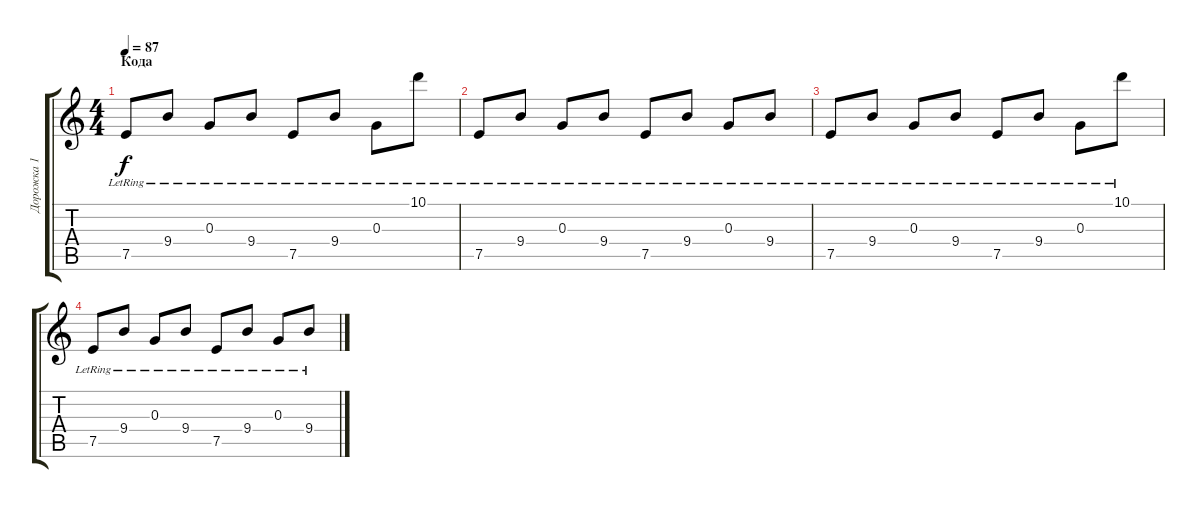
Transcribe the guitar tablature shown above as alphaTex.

\track ("Дорожка 1" "Дорожка 1") {instrument acousticguitarsteel}
\staff {score tabs}
\tuning (E4 B3 G3 D3 A2 E2) {hide}
\ts (4 4)
\section ("" "Кода")
\tempo 87
\clef g2
\ks c
7.5{lr}.8{dy f} 9.4{lr}.8 0.3{lr}.8 9.4{lr}.8 7.5{lr}.8 9.4{lr}.8 0.3{lr}.8 10.1{lr}.8 |
7.5{lr}.8 9.4{lr}.8 0.3{lr}.8 9.4{lr}.8 7.5{lr}.8 9.4{lr}.8 0.3{lr}.8 9.4{lr}.8 |
7.5{lr}.8 9.4{lr}.8 0.3{lr}.8 9.4{lr}.8 7.5{lr}.8 9.4{lr}.8 0.3{lr}.8 10.1{lr}.8 |
7.5{lr}.8 9.4{lr}.8 0.3{lr}.8 9.4{lr}.8 7.5{lr}.8 9.4{lr}.8 0.3{lr}.8 9.4{lr}.8
